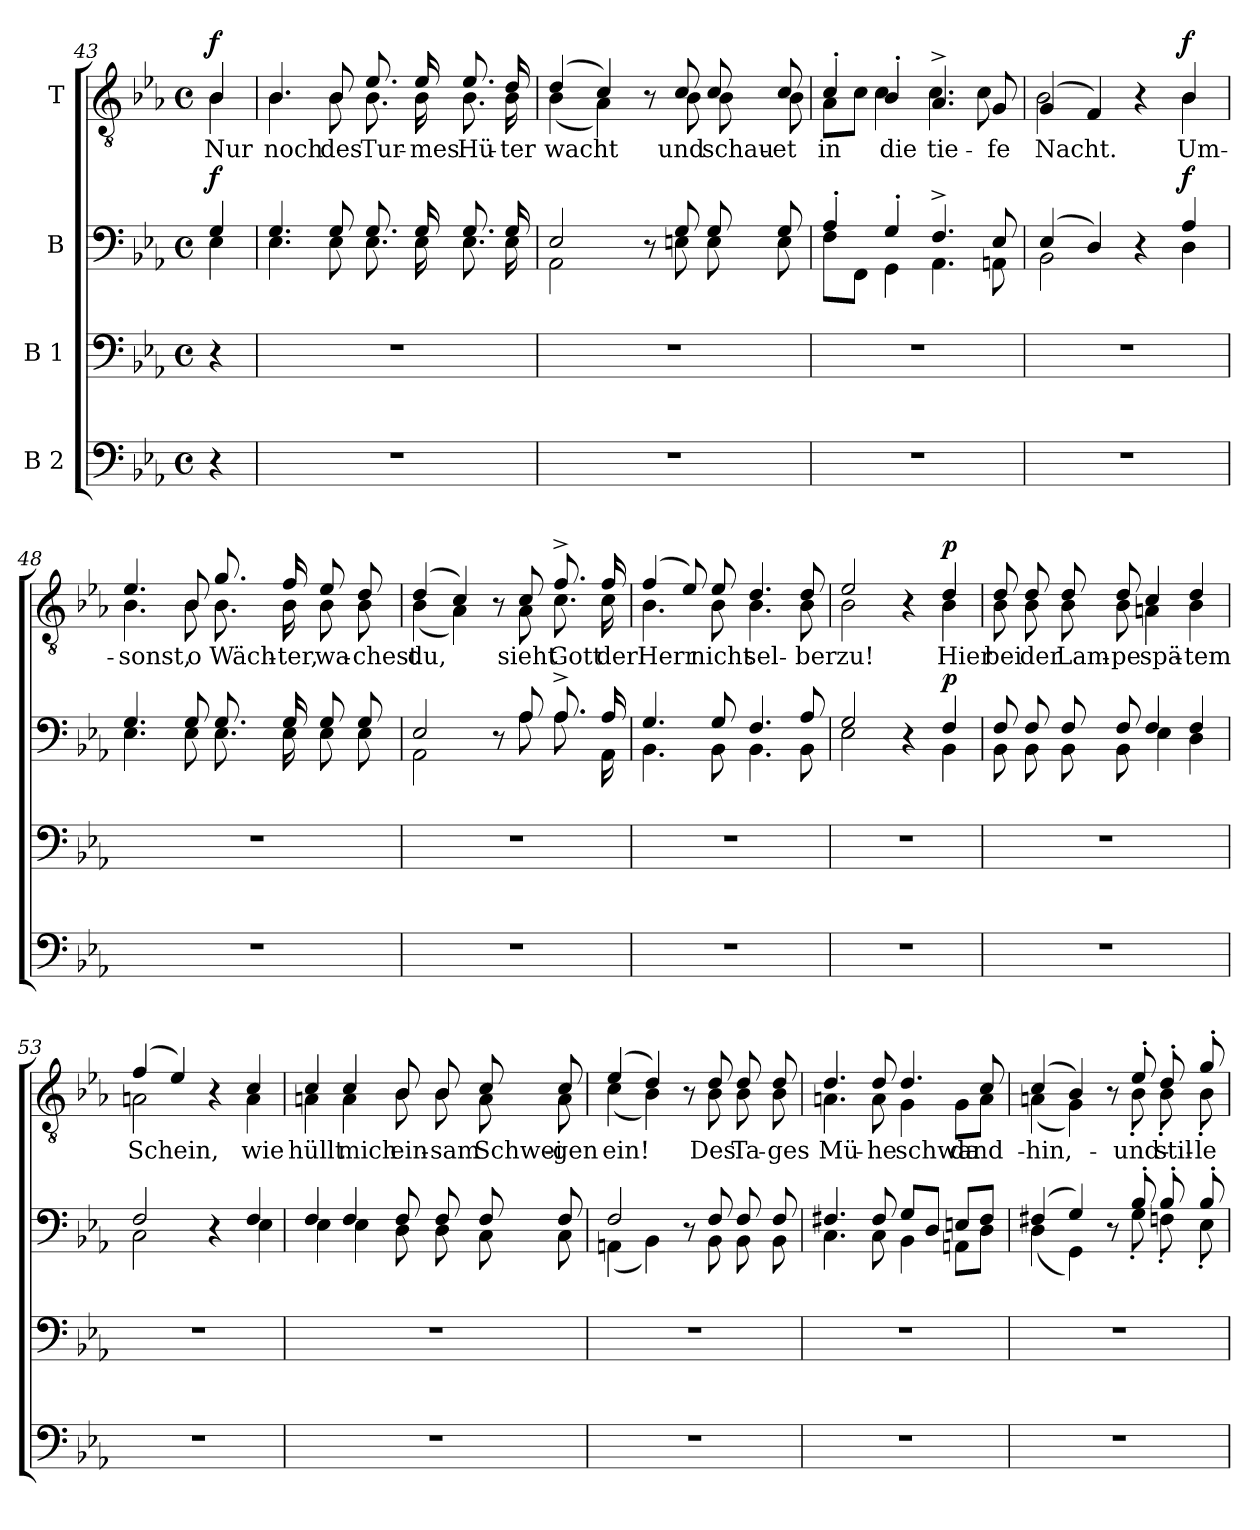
**kern	**kern	**kern	**dynam	**kern	**text	**dynam
*part4	*part3	*part2	*part2	*part1	*part1	*part1
*staff4	*staff3	*staff2	*staff2	*staff1	*staff1	*staff1
*I"B 2	*I"B 1	*I"B	*	*I"T	*	*
!!LO:LB:g=z
*clefF4	*clefF4	*clefF4	*	*clefGv2	*	*
*k[b-e-a-]	*k[b-e-a-]	*k[b-e-a-]	*	*k[b-e-a-]	*	*
*M4/4	*M4/4	*M4/4	*	*M4/4	*	*
*met(c)	*met(c)	*met(c)	*	*met(c)	*	*
=43X2	=43X2	=43X2	=43X2	=43X2	=43X2	=43X2
*	*	*^	*	*^	*	*
!	!	!	!	!LO:DY:a	!	!	!LO:LY:b	!LO:DY:a
4r	4r	4G/	4E-\	f	4B-/	4B-\	Nur	f
=44	=44	=44	=44	=44	=44	=44	=44	=44
!	!	!	!	!	!	!	!LO:LY:b	!
1r	1r	4.G/	4.E-\	.	4.B-/	4.B-\	noch	.
!	!	!	!	!	!	!	!LO:LY:b	!
.	.	8G/	8E-\	.	8B-/	8B-\	des	.
!	!	!	!	!	!	!	!LO:LY:b	!
.	.	8.G/	8.E-\	.	8.e-/	8.B-\	Tur-	.
!	!	!	!	!	!	!	!LO:LY:b	!
.	.	16G/	16E-\	.	16e-/	16B-\	-mes	.
!	!	!	!	!	!	!	!LO:LY:b	!
.	.	8.G/	8.E-\	.	8.e-/	8.B-\	Hü-	.
!	!	!	!	!	!	!	!LO:LY:b	!
.	.	16G/	16E-\	.	16d/	16B-\	-ter	.
=45	=45	=45	=45	=45	=45	=45	=45	=45
!	!	!	!	!	!	!	!LO:LY:b	!
1r	1r	2E-/	2AA-\	.	(4d/	(4B-\	wacht	.
.	.	.	.	.	4c/)	4A-\)	.	.
.	.	8r	8ryy	.	8r	8ryy	.	.
!	!	!	!	!	!	!	!LO:LY:b	!
.	.	8G/	8En\	.	8c/	8B-\	und	.
!	!	!	!	!	!	!	!LO:LY:b	!
.	.	8G/	8E\	.	8c/	8B-\	schau-	.
!	!	!	!	!	!	!	!LO:LY:b	!
.	.	8G/	8E\	.	8c/	8B-\	-et	.
!!LO:PB:g=z	!!
=46	=46	=46	=46	=46	=46	=46	=46	=46
!	!	!	!	!	!	!	!LO:LY:b	!
1r	1r	4A-'/	8F\L	.	4c'/	8A-\L	in	.
.	.	.	8FF\J	.	.	8c\J	.	.
!	!	!	!	!	!	!	!LO:LY:b	!
.	.	4G'/	4GG\	.	4B-'/	4c\	die	.
!	!	!	!	!	!	!	!LO:LY:b	!
.	.	4.F^/	4.AA-\	.	4.A-^/	4.c\	tie-	.
!	!	!	!	!	!	!	!LO:LY:b	!
.	.	8E-/	8AAn\	.	8G/	8c\	-fe	.
=47	=47	=47	=47	=47	=47	=47	=47	=47
!	!	!	!	!	!	!	!LO:LY:b	!
1r	1r	(4E-/	2BB-\	.	(4G/	2B-\	Nacht.	.
.	.	4D/)	.	.	4F/)	.	.	.
.	.	4r	4ryy	.	4r	4ryy	.	.
!	!	!	!	!LO:DY:a	!	!	!LO:LY:b	!LO:DY:a
.	.	4A-/	4D\	f	4B-/	4B-\	Um-	f
=48	=48	=48	=48	=48	=48	=48	=48	=48
!	!	!	!	!	!	!	!LO:LY:b	!
1r	1r	4.G/	4.E-\	.	4.e-/	4.B-\	-sonst,	.
!	!	!	!	!	!	!	!LO:LY:b	!
.	.	8G/	8E-\	.	8B-/	8B-\	o	.
!	!	!	!	!	!	!	!LO:LY:b	!
.	.	8.G/	8.E-\	.	8.g/	8.B-\	Wäch-	.
!	!	!	!	!	!	!	!LO:LY:b	!
.	.	16G/	16E-\	.	16f/	16B-\	-ter,	.
!	!	!	!	!	!	!	!LO:LY:b	!
.	.	8G/	8E-\	.	8e-/	8B-\	wa-	.
!	!	!	!	!	!	!	!LO:LY:b	!
.	.	8G/	8E-\	.	8d/	8B-\	-chest	.
!!LO:LB:g=z	!!
=49	=49	=49	=49	=49	=49	=49	=49	=49
!	!	!	!	!	!	!	!LO:LY:b	!
1r	1r	2E-/	2AA-\	.	(4d/	(4B-\	du,	.
.	.	.	.	.	4c/)	4A-\)	.	.
.	.	8r	8ryy	.	8r	8ryy	.	.
!	!	!	!	!	!	!	!LO:LY:b	!
.	.	8A-/	8A-\	.	8c/	8A-\	sieht	.
!	!	!	!	!	!	!	!LO:LY:b	!
.	.	8.A-^/	8.A-\	.	8.f^/	8.c\	Gott	.
!	!	!	!	!	!	!	!LO:LY:b	!
.	.	16A-/	16AA-\	.	16f/	16c\	der	.
=50	=50	=50	=50	=50	=50	=50	=50	=50
!	!	!	!	!	!	!	!LO:LY:b	!
1r	1r	4.G/	4.BB-\	.	(4f/	4.B-\	Herr	.
.	.	.	.	.	8e-/)	.	.	.
!	!	!	!	!	!	!	!LO:LY:b	!
.	.	8G/	8BB-\	.	8e-/	8B-\	nicht	.
!	!	!	!	!	!	!	!LO:LY:b	!
.	.	4.F/	4.BB-\	.	4.d/	4.B-\	sel-	.
!	!	!	!	!	!	!	!LO:LY:b	!
.	.	8A-/	8BB-\	.	8d/	8B-\	-ber	.
=51	=51	=51	=51	=51	=51	=51	=51	=51
!	!	!	!	!	!	!	!LO:LY:b	!
1r	1r	2G/	2E-\	.	2e-/	2B-\	zu!	.
.	.	4r	4ryy	.	4r	4ryy	.	.
!	!	!	!	!LO:DY:a	!	!	!LO:LY:b	!LO:DY:a
.	.	4F/	4BB-\	p	4d/	4B-\	Hier	p
!!LO:LB:g=z	!!
=52	=52	=52	=52	=52	=52	=52	=52	=52
!	!	!	!	!	!	!	!LO:LY:b	!
1r	1r	8F/	8BB-\	.	8d/	8B-\	bei	.
!	!	!	!	!	!	!	!LO:LY:b	!
.	.	8F/	8BB-\	.	8d/	8B-\	der	.
!	!	!	!	!	!	!	!LO:LY:b	!
.	.	8F/	8BB-\	.	8d/	8B-\	Lam-	.
!	!	!	!	!	!	!	!LO:LY:b	!
.	.	8F/	8BB-\	.	8d/	8B-\	-pe	.
!	!	!	!	!	!	!	!LO:LY:b	!
.	.	4F/	4E-\	.	4c/	4An\	spä-	.
!	!	!	!	!	!	!	!LO:LY:b	!
.	.	4F/	4D\	.	4d/	4B-\	-tem	.
=53	=53	=53	=53	=53	=53	=53	=53	=53
!	!	!	!	!	!	!	!LO:LY:b	!
1r	1r	2F/	2C\	.	(4f/	2An\	Schein,	.
.	.	.	.	.	4e-/)	.	.	.
.	.	4r	4ryy	.	4r	4ryy	.	.
!	!	!	!	!	!	!	!LO:LY:b	!
.	.	4F/	4E-\	.	4c/	4A\	wie	.
=54	=54	=54	=54	=54	=54	=54	=54	=54
!	!	!	!	!	!	!	!LO:LY:b	!
1r	1r	4F/	4E-\	.	4c/	4An\	hüllt	.
!	!	!	!	!	!	!	!LO:LY:b	!
.	.	4F/	4E-\	.	4c/	4A\	mich	.
!	!	!	!	!	!	!	!LO:LY:b	!
.	.	8F/	8D\	.	8B-/	8B-\	ein-	.
!	!	!	!	!	!	!	!LO:LY:b	!
.	.	8F/	8D\	.	8B-/	8B-\	-sam	.
!	!	!	!	!	!	!	!LO:LY:b	!
.	.	8F/	8C\	.	8c/	8A\	Schwei-	.
!	!	!	!	!	!	!	!LO:LY:b	!
.	.	8F/	8C\	.	8c/	8A\	-gen	.
!!LO:LB:g=z	!!
=55	=55	=55	=55	=55	=55	=55	=55	=55
!	!	!	!	!	!	!	!LO:LY:b	!
1r	1r	2F/	(4AAn\	.	(4e-/	(4c\	ein!	.
.	.	.	4BB-\)	.	4d/)	4B-\)	.	.
.	.	8r	8ryy	.	8r	8ryy	.	.
!	!	!	!	!	!	!	!LO:LY:b	!
.	.	8F/	8BB-\	.	8d/	8B-\	Des	.
!	!	!	!	!	!	!	!LO:LY:b	!
.	.	8F/	8BB-\	.	8d/	8B-\	Ta-	.
!	!	!	!	!	!	!	!LO:LY:b	!
.	.	8F/	8BB-\	.	8d/	8B-\	-ges	.
=56	=56	=56	=56	=56	=56	=56	=56	=56
!	!	!	!	!	!	!	!LO:LY:b	!
1r	1r	4.F#X/	4.C\	.	4.d/	4.An\	Mü-	.
!	!	!	!	!	!	!	!LO:LY:b	!
.	.	8F#/	8C\	.	8d/	8A\	-he	.
!	!	!	!	!	!	!	!LO:LY:b	!
.	.	8G/L	4BB-\	.	4.d/	4G\	schwand	.
.	.	8D/J	.	.	.	.	.	.
!	!	!	!	!	!	!	!LO:LY:b	!
.	.	8En/L	8AAn\L	.	.	8G\L	da-	.
.	.	8F#/J	8D\J	.	8c/	8A\J	.	.
=57	=57	=57	=57	=57	=57	=57	=57	=57
!	!	!	!	!	!	!	!LO:LY:b	!
1r	1r	(4F#X/	(4D\	.	(4c/	(4An\	-hin,	.
.	.	4G/)	4GG\)	.	4B-/)	4G\)	.	.
.	.	8r	8ryy	.	8r	8ryy	.	.
!	!	!	!	!	!	!	!LO:LY:b	!
.	.	8B-'/	8G'\	.	8e-'/	8B-'\	und	.
!	!	!	!	!	!	!	!LO:LY:b	!
.	.	8B-'/	8Fn'\	.	8d'/	8B-'\	stil-	.
!	!	!	!	!	!	!	!LO:LY:b	!
.	.	8B-'/	8E-'\	.	8g'/	8B-'\	-le	.
*	*	*v	*v	*	*	*	*	*
*	*	*	*	*v	*v	*	*
=	=	=	=	=	=	=
*-	*-	*-	*-	*-	*-	*-
